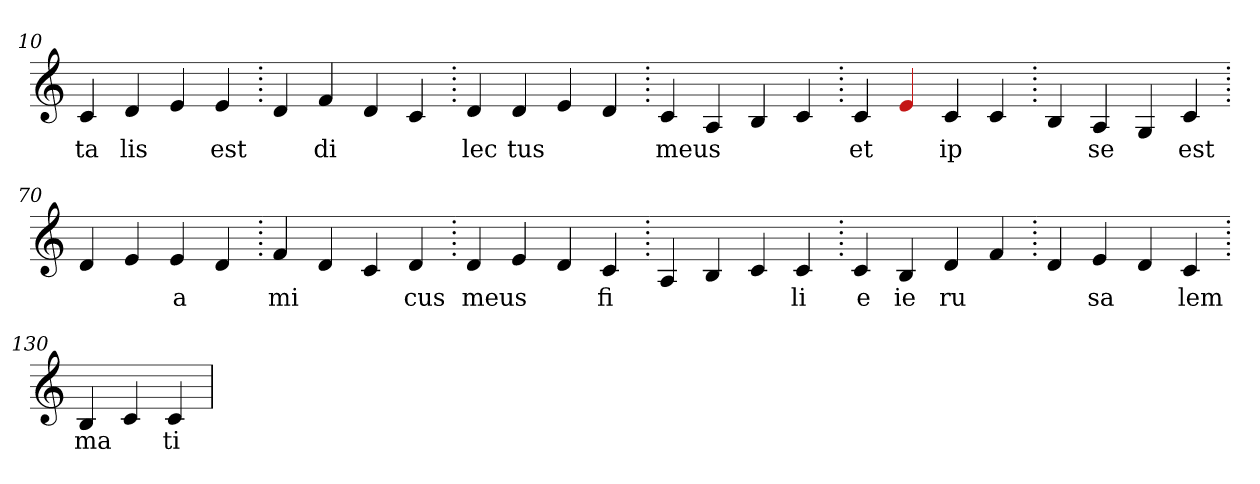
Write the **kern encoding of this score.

**kern	**text
*part1	*part1
*staff1	*staff1
*clefG2	*
=10.	=10.
4c	ta
4d	lis
4e	.
4e	est
=20.	=20.
4d	.
4f	di
4d	.
4c	.
=30.	=30.
4d	lec
4d	tus
4e	.
4d	.
=40.	=40.
4c	meus
4A	.
4B	.
4c	.
=50.	=50.
4c	et
4Re	.
4c	ip
4c	.
=60.	=60.
4B	.
4A	se
4G	.
4c	est
=70.	=70.
4d	.
4e	.
4e	a
4d	.
=80.	=80.
4f	mi
4d	.
4c	.
4d	cus
=90.	=90.
4d	meus
4e	.
4d	.
4c	fi
=100.	=100.
4A	.
4B	.
4c	.
4c	li
=110.	=110.
4c	e
4B	ie
4d	ru
4f	.
=120.	=120.
4d	.
4e	sa
4d	.
4c	lem
=130.	=130.
4B	ma
4c	.
4c	ti
=	=
*-	*-
